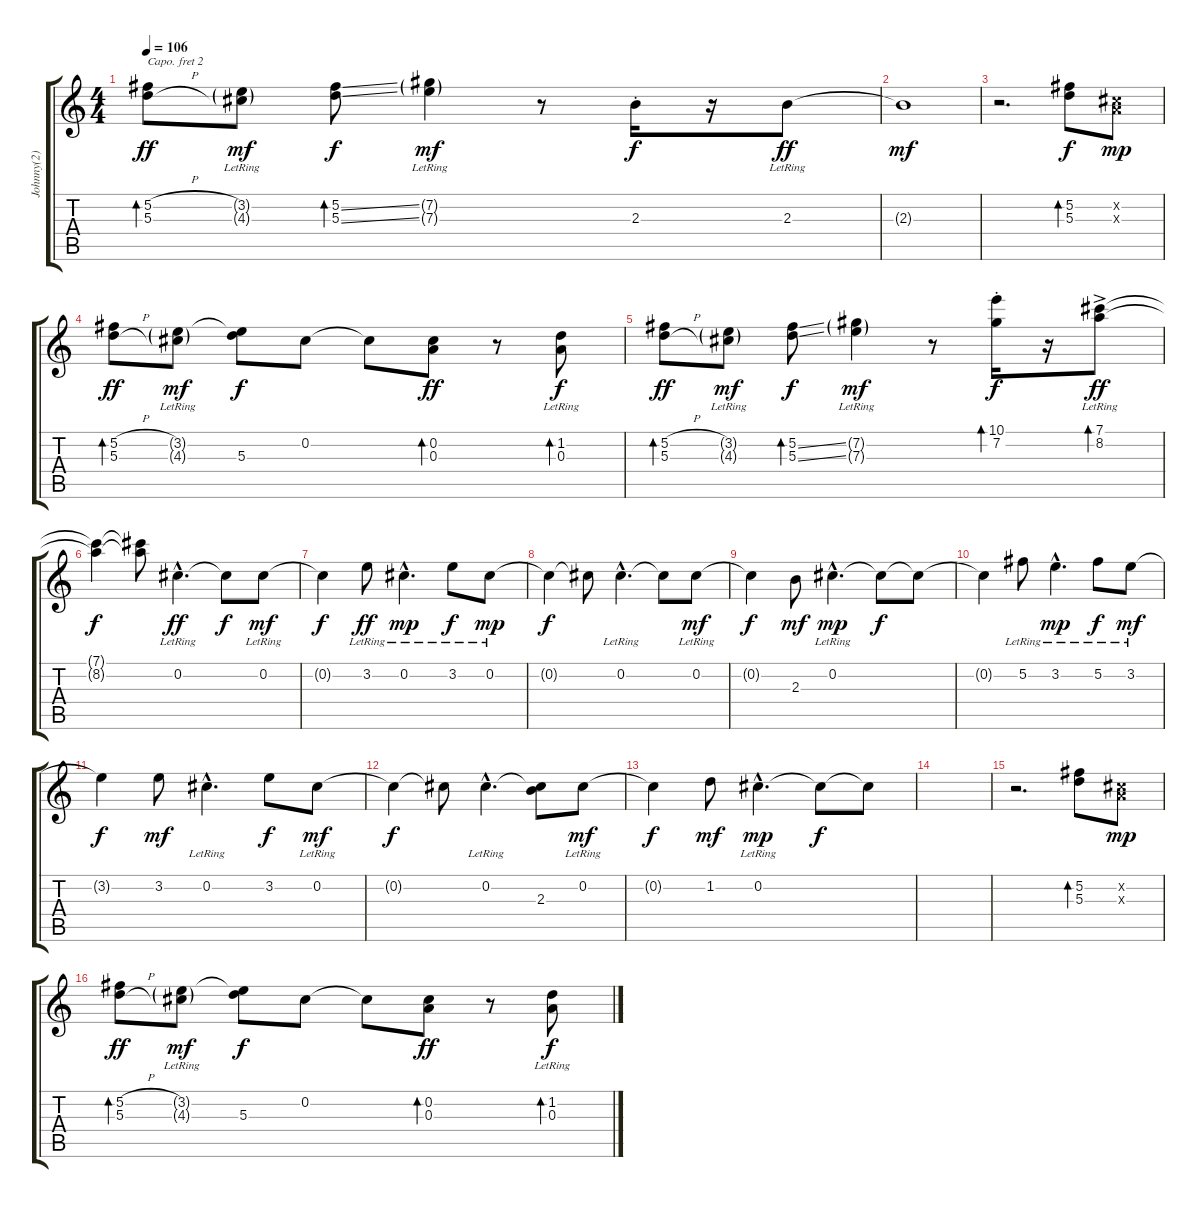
\track ("Johnny(2)" "Johnny(2)") {instrument electricguitarclean}
\staff {score tabs}
\capo 2
\tuning (E4 B3 G3 D3 A2 E2) {hide}
\ts (4 4)
\tempo 106
\clef g2
\ks c
(5.2{h} 5.3{h}).8{bd 30 dy ff} (3.2{g lr} 4.3{g lr}).8{dy mf} (5.2{ss} 5.3{ss}).8{bd 30 dy f} (7.2{g lr} 7.3{g lr}).4{dy mf} r.8 2.3{st}.16{dy f} r.16 2.3{lr}.8{dy ff} |
2.3{t}.1{dy mf} |
r.2{d} (5.2 5.3).8{bd 30 dy f balance 8} (0.2{x} 0.3{x}).8{dy mp} |
(5.2{h} 5.3{h}).8{bd 30 dy ff} (3.2{g lr} 4.3{g lr}).8{dy mf} (3.2{t} 5.3).8{dy f} 0.2.8 0.2{t}.8 (0.2 0.3).8{bd 60 dy ff} r.8 (1.2 0.3{lr}).8{bd 30 dy f} |
(5.2{h} 5.3{h}).8{bd 30 dy ff} (3.2{g lr} 4.3{g lr}).8{dy mf} (5.2{ss} 5.3{ss}).8{bd 30 dy f} (7.2{g lr} 7.3{g lr}).4{dy mf} r.8 (10.1{st} 7.2{st}).16{bd 30 dy f} r.16 (7.1{ac lr} 8.2{lr}).8{bd 60 dy ff} |
(7.1{t} 8.2{t}).4{dy f} (7.1{t} 8.2{t}).8 0.2{hac lr}.4{d dy ff balance 8} 0.2{t}.8{dy f} 0.2{lr}.8{dy mf balance 12} |
0.2{t}.4{dy f} 3.2{lr}.8{dy ff balance 8} 0.2{hac lr}.4{d dy mp balance 6} 3.2{lr}.8{dy f balance 8} 0.2{lr}.8{dy mp balance 10} |
0.2{t}.4{dy f} 0.2{t}.8 0.2{hac lr}.4{d balance 10} 0.2{t}.8 0.2{lr}.8{dy mf balance 8} |
0.2{t}.4{dy f} 2.3.8{dy mf balance 12} 0.2{hac lr}.4{d dy mp balance 4} 0.2{t}.8{dy f} 0.2{t}.8 |
0.2{t}.4 5.2{lr}.8{balance 8} 3.2{hac lr}.4{d dy mp balance 4} 5.2{lr}.8{dy f balance 8} 3.2{lr}.8{dy mf balance 12} |
3.2{t}.4{dy f} 3.2.8{dy mf balance 8} 0.2{hac lr}.4{d balance 6} 3.2.8{dy f balance 8} 0.2{lr}.8{dy mf balance 10} |
0.2{t}.4{dy f} 0.2{t}.8 0.2{hac lr}.4{d balance 10} (0.2{t} 2.3).8 0.2{lr}.8{dy mf balance 8} |
0.2{t}.4{dy f} 1.2.8{dy mf balance 12} 0.2{hac lr}.4{d dy mp} 0.2{t}.8{dy f} 0.2{t}.8 |
|
r.2{d} (5.2 5.3).8{bd 30 balance 8} (0.2{x} 0.3{x}).8{dy mp} |
(5.2{h} 5.3{h}).8{bd 30 dy ff} (3.2{g lr} 4.3{g lr}).8{dy mf} (3.2{t} 5.3).8{dy f} 0.2.8 0.2{t}.8 (0.2 0.3).8{bd 60 dy ff} r.8 (1.2 0.3{lr}).8{bd 30 dy f}
